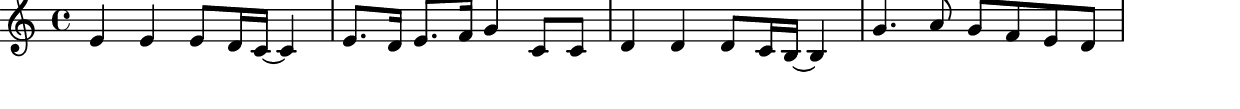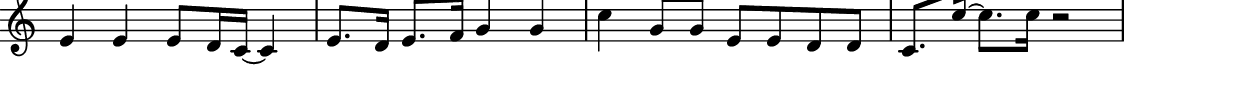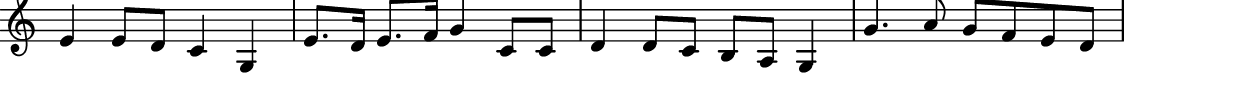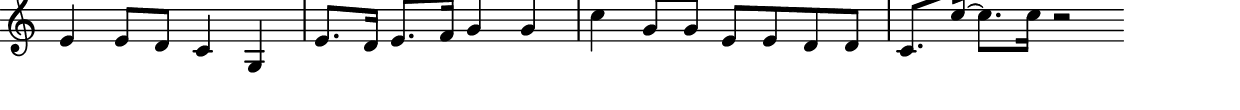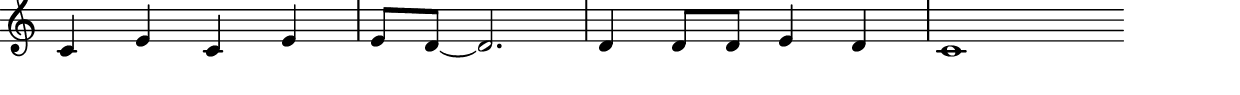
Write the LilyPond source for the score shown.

% MusicXML to Lilypond converter by Kovi

szovegAAA = \lyricmode {  "Brown" "girl" "in" "the" "ring," "tra" -- "la" -- "la" -- "la" -- "la," "There's" "a" "brown" "girl" "in" "the" "ring," "tra" -- "la" -- "la" -- "la" -- "la" -- "la," "Brown" "girl" "in" "the" "ring," "tra" -- "la" -- "la" -- "la." "She"  \skip 4 "looks" "like" "a" "su" -- "gar" "in" "a" "plum,"  \skip 4 "plum" "plum." "Show" "me" "your" "mo" -- "tion," "tra" -- "la" -- "la" -- "la" -- "la," "Come" "on," "show" "me" "your" "mo" -- "tion" "la" "tra" -- "la" -- "la" -- "la" -- "la" -- "la," "Show" "me" "your" "mo" -- "tion," "tra" -- "la" -- "la" -- "la," "She"  \skip 4 "looks" "like" "a" "su" -- "gar" "in" "a" "plum," "plum" "plum." "All" "had" "wa" -- "ter" "run" "dry," "Got" "nowhere" "to" "wash" "my" "clothes."  }

% Analyzing...
% 1 parts
% 1 Staff
% forceBassClefActive = 
melody = {
% 109 notes in the part
% 1 voices

\new Staff
\new Voice {
% 109 notes
% 20 mesaures

% Measure 1
\clef "treble"
\key c \major
\time 4/4 
e'4 e'4 e'8 d'16 c'16~ c'4 
% Measure 2
e'8. d'16 e'8. f'16 g'4 c'8 c'8 
% Measure 3
d'4 d'4 d'8 c'16 b16~ b4 
% Measure 4
g'4. a'8 g'8 f'8 e'8 d'8 
% Measure 5
e'4 e'4 e'8 d'16 c'16~ c'4 
% Measure 6
e'8. d'16 e'8. f'16 g'4 g'4 
% Measure 7
c''4 g'8 g'8 e'8 e'8 d'8 d'8 
% Measure 8
c'8. c''16~ c''8. c''16 r2 
% Measure 9
\break
e'4 e'8 d'8 c'4 g4 
% Measure 10
e'8. d'16 e'8. f'16 g'4 c'8 c'8 
% Measure 11
d'4 d'8 c'8 b8 a8 g4 
% Measure 12
g'4. a'8 g'8 f'8 e'8 d'8 
% Measure 13
e'4 e'8 d'8 c'4 g4 
% Measure 14
e'8. d'16 e'8. f'16 g'4 g'4 
% Measure 15
c''4 g'8 g'8 e'8 e'8 d'8 d'8 
% Measure 16
c'8. c''16~ c''8. c''16 r2 
% Measure 17
\bar "|:" \break
c'4 e'4 c'4 e'4 
% Measure 18
e'8 d'8~ d'2. 
% Measure 19
d'4 d'8 d'8 e'4 d'4 
% Measure 20
c'1 \bar ":|" 
} % voice
} % melody


harmonies = \chordmode {
% 12 chords
\germanChords
c4 s4 s4 s4 s4 s4 s4 s4 g4 s4 s4 s4 s4 s4 s4 s4 c4 s4 s4 s4 s4 s4 s4 s4 c4 s4 s4 g4 c4 s4 s4 s4 c4 s4 s4 s4 s4 s4 s4 s4 g4 s4 s4 s4 s4 s4 s4 s4 c4 s4 s4 s4 s4 s4 s4 s4 s4 s4 s4 s4 s4 s4 s4 s4 c4 s4 s4 s4 g4 s4 s4 s4 s4 s4 s4 s4 c4
}

\include "../../definitions.ly"
